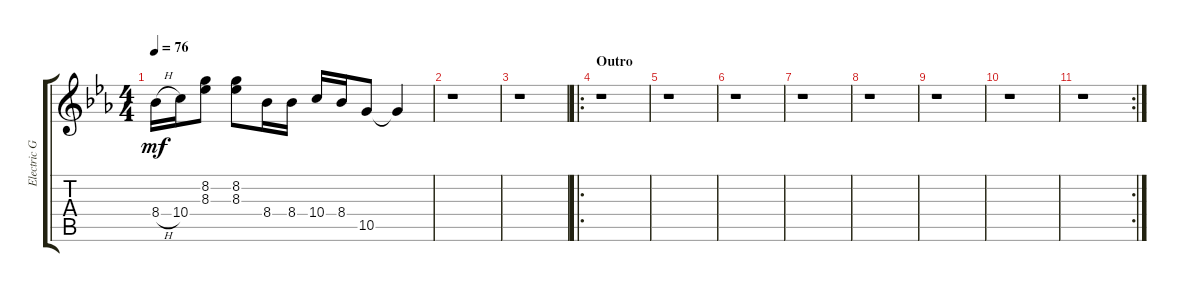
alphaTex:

\track ("Electric Guitar clean" "Electric G") {instrument electricguitarclean}
\staff {score tabs}
\tuning (E4 B3 G3 D3 A2 E2) {hide}
\ts (4 4)
\tempo 76
\clef g2
\ks eb
8.4{h}.16{dy mf} 10.4.16 (8.2 8.3).8 (8.2 8.3).8 8.4.16 8.4.16 10.4.16 8.4.16 10.5.8 10.5{t}.4 |
r.1 |
r.1 |
\ro
\section ("" "Outro")
r.1 |
r.1 |
r.1 |
r.1 |
r.1 |
r.1 |
r.1 |
\rc 2
r.1
